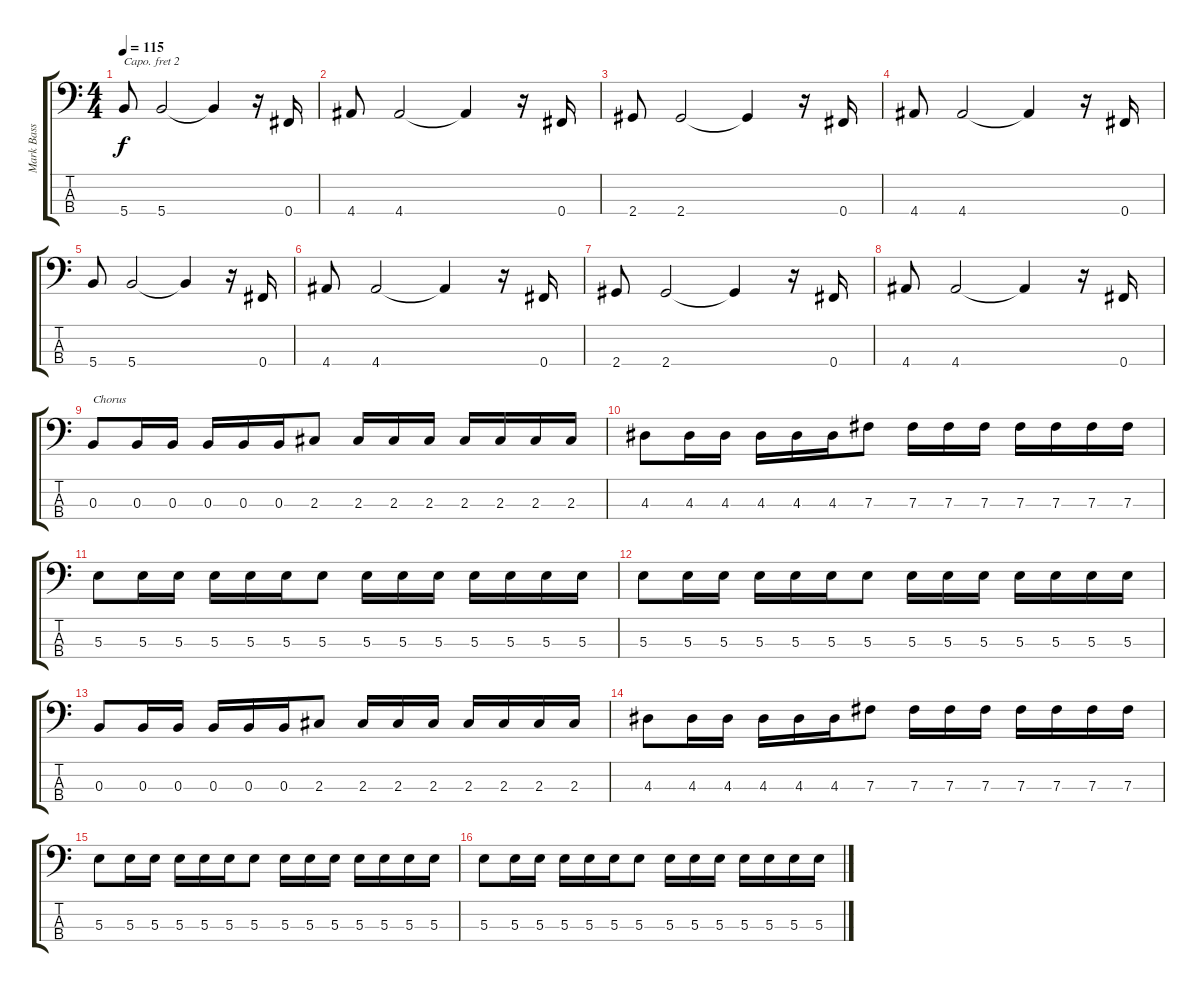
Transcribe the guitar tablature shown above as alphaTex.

\track ("Mark Bass" "Mark Bass") {instrument electricbasspick}
\staff {score tabs}
\capo 2
\tuning (G2 D2 A1 E1) {hide}
\ts (4 4)
\tempo 115
\clef f4
\ks c
5.4.8{dy f} 5.4.2 5.4{t}.4 r.16 0.4.16 |
4.4.8 4.4.2 4.4{t}.4 r.16 0.4.16 |
2.4.8 2.4.2 2.4{t}.4 r.16 0.4.16 |
4.4.8 4.4.2 4.4{t}.4 r.16 0.4.16 |
5.4.8 5.4.2 5.4{t}.4 r.16 0.4.16 |
4.4.8 4.4.2 4.4{t}.4 r.16 0.4.16 |
2.4.8 2.4.2 2.4{t}.4 r.16 0.4.16 |
4.4.8 4.4.2 4.4{t}.4 r.16 0.4.16 |
0.3.8{txt "Chorus"} 0.3.16 0.3.16 0.3.16 0.3.16 0.3.16 2.3.8 2.3.16 2.3.16 2.3.16 2.3.16 2.3.16 2.3.16 2.3.16 |
4.3.8 4.3.16 4.3.16 4.3.16 4.3.16 4.3.16 7.3.8 7.3.16 7.3.16 7.3.16 7.3.16 7.3.16 7.3.16 7.3.16 |
5.3.8 5.3.16 5.3.16 5.3.16 5.3.16 5.3.16 5.3.8 5.3.16 5.3.16 5.3.16 5.3.16 5.3.16 5.3.16 5.3.16 |
5.3.8 5.3.16 5.3.16 5.3.16 5.3.16 5.3.16 5.3.8 5.3.16 5.3.16 5.3.16 5.3.16 5.3.16 5.3.16 5.3.16 |
0.3.8 0.3.16 0.3.16 0.3.16 0.3.16 0.3.16 2.3.8 2.3.16 2.3.16 2.3.16 2.3.16 2.3.16 2.3.16 2.3.16 |
4.3.8 4.3.16 4.3.16 4.3.16 4.3.16 4.3.16 7.3.8 7.3.16 7.3.16 7.3.16 7.3.16 7.3.16 7.3.16 7.3.16 |
5.3.8 5.3.16 5.3.16 5.3.16 5.3.16 5.3.16 5.3.8 5.3.16 5.3.16 5.3.16 5.3.16 5.3.16 5.3.16 5.3.16 |
5.3.8 5.3.16 5.3.16 5.3.16 5.3.16 5.3.16 5.3.8 5.3.16 5.3.16 5.3.16 5.3.16 5.3.16 5.3.16 5.3.16
